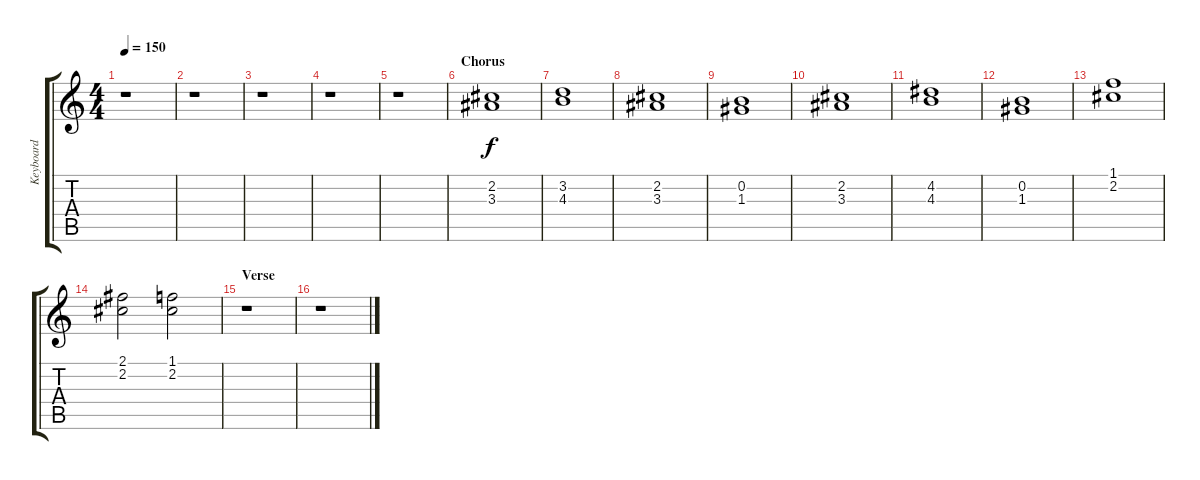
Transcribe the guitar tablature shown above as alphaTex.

\track ("Keyboard" "Keyboard") {instrument reedorgan}
\staff {score tabs}
\tuning (E5 B4 G4 D4 A3 E3) {hide}
\ts (4 4)
\tempo 150
\clef g2
\ks c
r.1{dy f} |
r.1 |
r.1 |
r.1 |
r.1 |
\section ("" "Chorus")
(2.2 3.3).1 |
(3.2 4.3).1 |
(2.2 3.3).1 |
(0.2 1.3).1 |
(2.2 3.3).1 |
(4.2 4.3).1 |
(0.2 1.3).1 |
(1.1 2.2).1 |
(2.1 2.2).2 (1.1 2.2).2 |
\section ("" "Verse")
r.1 |
r.1
